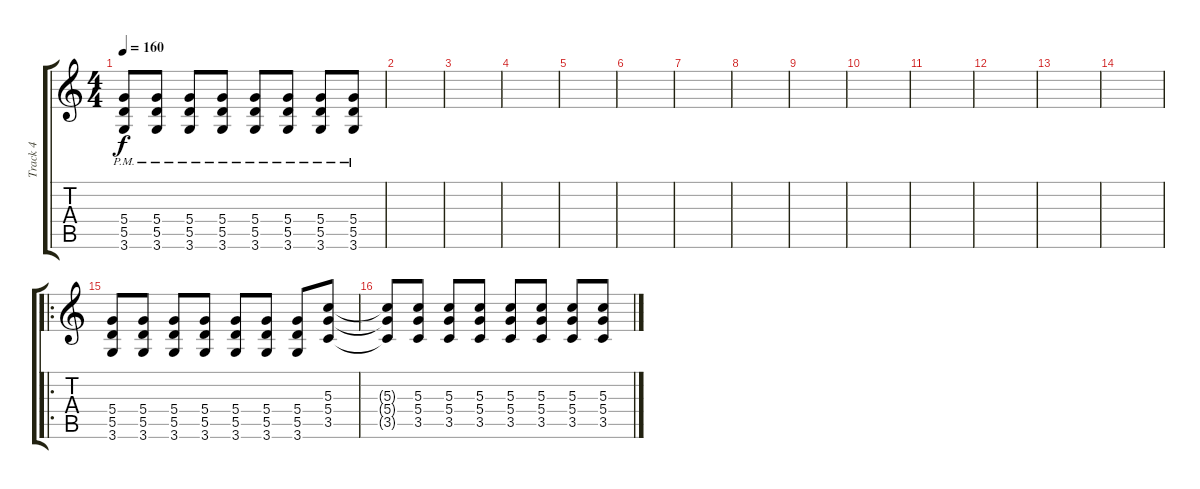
\track ("Track 4" "Track 4") {instrument acousticguitarnylon}
\staff {score tabs}
\tuning (E4 B3 G3 D3 A2 E2) {hide}
\ts (4 4)
\tempo 160
\clef g2
\ks c
(5.4{pm} 5.5{pm} 3.6{pm}).8{dy f} (5.4{pm} 5.5{pm} 3.6{pm}).8 (5.4{pm} 5.5{pm} 3.6{pm}).8 (5.4{pm} 5.5{pm} 3.6{pm}).8 (5.4{pm} 5.5{pm} 3.6{pm}).8 (5.4{pm} 5.5{pm} 3.6{pm}).8 (5.4{pm} 5.5{pm} 3.6{pm}).8 (5.4{pm} 5.5{pm} 3.6{pm}).8 |
|
|
|
|
|
|
|
|
|
|
|
|
|
\ro
(5.4 5.5 3.6).8 (5.4 5.5 3.6).8 (5.4 5.5 3.6).8 (5.4 5.5 3.6).8 (5.4 5.5 3.6).8 (5.4 5.5 3.6).8 (5.4 5.5 3.6).8 (5.3 5.4 3.5).8 |
(5.3{t} 5.4{t} 3.5{t}).8 (5.3 5.4 3.5).8 (5.3 5.4 3.5).8 (5.3 5.4 3.5).8 (5.3 5.4 3.5).8 (5.3 5.4 3.5).8 (5.3 5.4 3.5).8 (5.3 5.4 3.5).8
